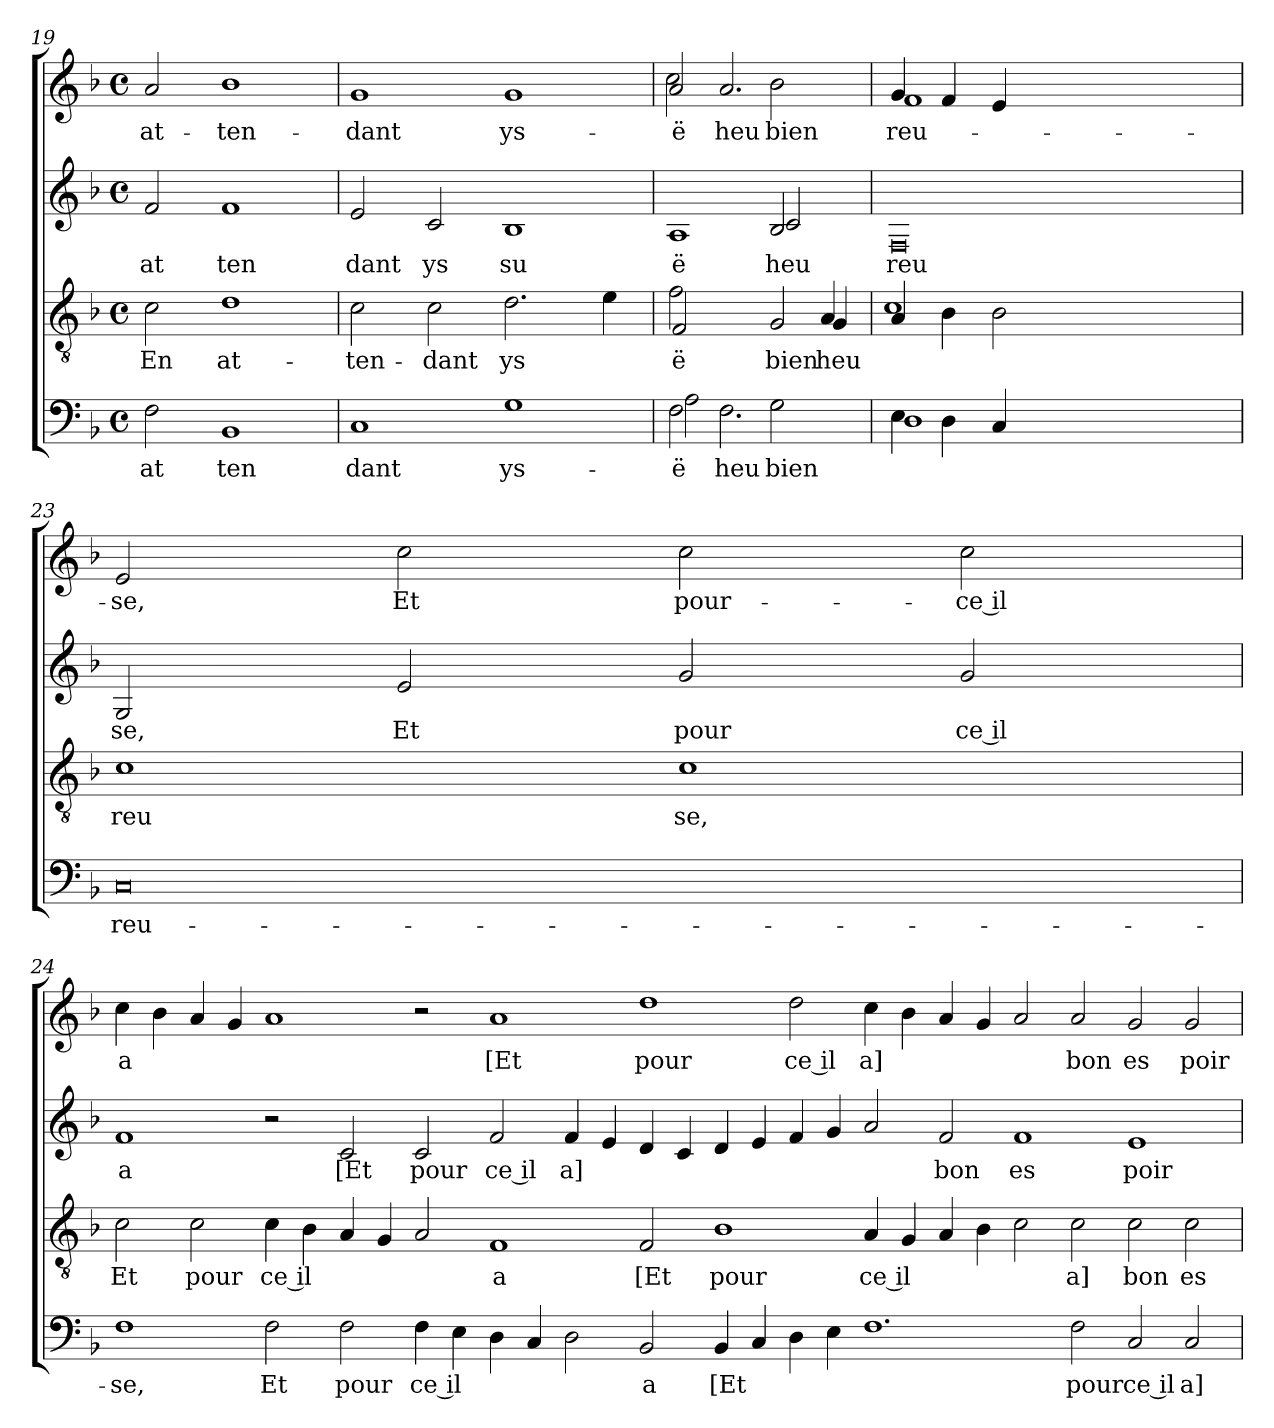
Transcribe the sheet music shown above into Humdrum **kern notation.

**kern	**text	**kern	**text	**kern	**text	**kern	**text
*part4	*part4	*part3	*part3	*part2	*part2	*part1	*part1
*staff4	*staff4	*staff3	*staff3	*staff2	*staff2	*staff1	*staff1
*clefF4	*	*clefGv2	*	*clefG2	*	*clefG2	*
*k[b-]	*	*k[b-]	*	*k[b-]	*	*k[b-]	*
*F:	*	*F:	*	*F:	*	*F:	*
*M4/4	*	*M4/4	*	*M4/4	*	*M4/4	*
*met(c)	*	*met(c)	*	*met(c)	*	*met(c)	*
=19	=19	=19	=19	=19	=19	=19	=19
!	!LO:LY:b	!	!LO:LY:b	!	!LO:LY:b	!	!LO:LY:b
2F\	at	2c\	En	2f/	at	2a/	at-
!	!LO:LY:b	!	!LO:LY:b	!	!LO:LY:b	!	!LO:LY:b
1BB-	ten	1d	at-	1f	ten	1b-	-ten-
!!LO:PB:g=z
=20	=20	=20	=20	=20	=20	=20	=20
!	!LO:LY:b	!	!LO:LY:b	!	!LO:LY:b	!	!LO:LY:b
1C	dant	2c\	-ten-	2e/	dant	1g	-dant
!	!	!	!LO:LY:b	!	!LO:LY:b	!	!
.	.	2c\	-dant	2c/	ys	.	.
!	!LO:LY:b	!	!LO:LY:b	!	!LO:LY:b	!	!LO:LY:b
1G	ys-	2.d\	ys	1B-	su	1g	ys-
.	.	4e\	.	.	.	.	.
=21	=21	=21	=21	=21	=21	=21	=21
!	!LO:LY:b	!	!	!	!	!	!
*^	*	*	*	*	*	*	*
!	!	!LO:LY:b	!	!LO:LY:b	!	!	!	!
*	*^	*	*^	*	*	*	*	*
!	!	!	!	!	!	!LO:LY:b	!	!LO:LY:b	!	!LO:LY:b
*	*	*	*	*^	*	*	*^	*	*^	*
*	*	*	*	*	*	*^	*	*	*^	*	*	*	*
!	!	!	!	!	!	!	!	!	!	!	!	!	!	!	!LO:LY:b
*	*	*	*	*	*	*	*	*	*	*	*	*	*	*^	*
2F\	2A\	4ryy	ë	2f\	2F/	2.ryy	2.ryy	ë	1A	2ryy	2ryy	ë	2a/	2cc\	4ryy	ë
!	!	!	!LO:LY:b	!	!	!	!	!	!	!	!	!	!	!	!	!LO:LY:b
.	.	2.F\	heu-	.	.	.	.	.	.	.	.	.	.	.	2.a/	heu-
!	!	!	!LO:LY:b	!	!	!	!	!LO:LY:b	!	!	!	!LO:LY:b	!	!	!	!
!	!	!	!	!	!	!	!	!	!	!	!	!LO:LY:b	!	!	!	!LO:LY:b
2ryy	2G\	.	bien	2ryy	2G/	.	.	bien	.	2B-/	2c/	heu	2ryy	2b-\	.	bien
!	!	!	!	!	!	!	!	!LO:LY:b	!	!	!	!	!	!	!	!
.	.	.	.	.	.	4A/	4G/	heu	.	.	.	.	.	.	.	.
*	*	*	*	*	*	*	*	*	*v	*v	*v	*	*	*	*	*
*	*v	*v	*	*	*	*	*	*	*	*	*v	*v	*v	*
=22	=22	=22	=22	=22	=22	=22	=22	=22	=22	=22	=22
!	!	!	!	!	!	!	!	!	!LO:LY:b	!	!LO:LY:b
*	*	*	*	*v	*v	*v	*	*	*	*^	*
4E\	1D	.	4A/	1c	.	0F	reu	4g/	1f	-reu-
4D\	.	.	4B-\	.	.	.	.	4f/	.	.
4C/	.	.	2B-\	.	.	.	.	4e/	.	.
1ryy	.	.	.	.	.	.	.	1ryy	.	.
.	1ryy	.	1ryy	1ryy	.	.	.	.	1ryy	.
4ryy	.	.	.	.	.	.	.	4ryy	.	.
*v	*v	*	*	*	*	*	*	*v	*v	*
*	*	*v	*v	*	*	*	*	*
=23	=23	=23	=23	=23	=23	=23	=23
!	!LO:LY:b	!	!LO:LY:b	!	!LO:LY:b	!	!LO:LY:b
0C	-reu-	1c	reu	2G/	se,	2e/	-se,
!	!	!	!	!	!LO:LY:b	!	!LO:LY:b
.	.	.	.	2e/	Et	2cc\	Et
!	!	!	!LO:LY:b	!	!LO:LY:b	!	!LO:LY:b
.	.	1c	se,	2g/	pour	2cc>\	pour-
!	!	!	!	!	!LO:LY:b:rj	!	!LO:LY:b:rj
.	.	.	.	2g/	ce il	2cc\	-ce il
!!LO:LB:g=z
=24	=24	=24	=24	=24	=24	=24	=24
!	!LO:LY:b	!	!LO:LY:b	!	!LO:LY:b	!	!LO:LY:b
1F>	-se,	2c>\	Et	1f	a	4cc\	a
.	.	.	.	.	.	4b-\	.
!	!	!	!LO:LY:b:rj	!	!	!	!
.	.	2c\	pour	.	.	4a/	.
.	.	.	.	.	.	4g/	.
!	!LO:LY:b	!	!LO:LY:b	!	!	!	!
2F\	Et	4c\	ce il	2r	.	1a	.
.	.	4B-\	.	.	.	.	.
!	!LO:LY:b:rj	!	!	!	!LO:LY:b	!	!
2F\	pour	4A/	.	2c/	[Et	.	.
.	.	4G/	.	.	.	.	.
!	!LO:LY:b	!	!	!	!LO:LY:b	!	!
4F\	ce il	2A/	.	2c/	pour	2r	.
4E\	.	.	.	.	.	.	.
!	!	!	!LO:LY:b	!	!LO:LY:b:rj	!	!LO:LY:b
4D\	.	1F	a	2f/	ce il	1a	[Et
4C/	.	.	.	.	.	.	.
!	!	!	!	!	!LO:LY:b	!	!
2D\	.	.	.	4f/	a]	.	.
.	.	.	.	4e/	.	.	.
!	!LO:LY:b	!	!LO:LY:b	!	!	!	!LO:LY:b
2BB-/	a	2F/	[Et	4d/	.	1dd	pour
.	.	.	.	4c/	.	.	.
!	!LO:LY:b	!	!LO:LY:b:rj	!	!	!	!
4BB-/	[Et	1B-	pour	4d/	.	.	.
4C/	.	.	.	4e/	.	.	.
!	!	!	!	!	!	!	!LO:LY:b:rj
4D\	.	.	.	4f/	.	2dd\	ce il
4E\	.	.	.	4g/	.	.	.
!	!	!	!LO:LY:b	!	!	!	!LO:LY:b
1.F	.	4A/	ce il	2a/	.	4cc\	a]
.	.	4G/	.	.	.	4b-\	.
!	!	!	!	!	!LO:LY:b	!	!
.	.	4A/	.	2f/	bon	4a/	.
.	.	4B-\	.	.	.	4g/	.
!	!	!	!	!	!LO:LY:b	!	!
.	.	2c\	.	1f	es	2a/	.
!	!LO:LY:b:rj	!	!LO:LY:b	!	!	!	!LO:LY:b
2F\	pour	2c\	a]	.	.	2a/	bon
!	!LO:LY:b	!	!LO:LY:b	!	!LO:LY:b	!	!LO:LY:b
2C/	ce il	2c\	bon	1e	poir	2g/	es
!	!LO:LY:b	!	!LO:LY:b	!	!	!	!LO:LY:b
2C/	a]	2c\	es	.	.	2g/	poir
=	=	=	=	=	=	=	=
*-	*-	*-	*-	*-	*-	*-	*-
